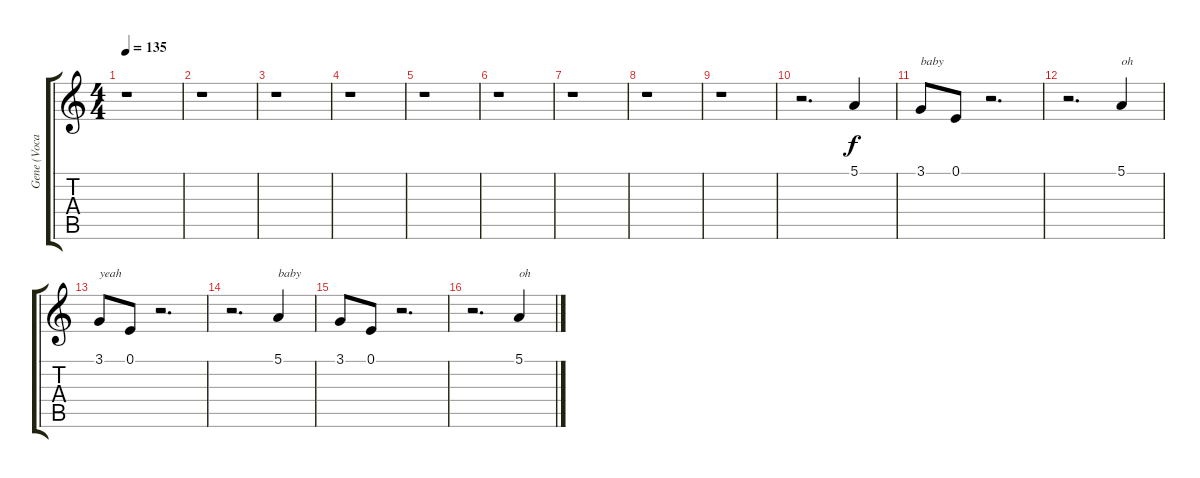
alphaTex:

\track ("Gene (Vocals)" "Gene (Voca") {instrument lead2sawtooth}
\staff {score tabs}
\tuning (E4 B3 G3 D3 A2 E2) {hide}
\ts (4 4)
\tempo 135
\clef g2
\ks c
r.1{dy f} |
r.1 |
r.1 |
r.1 |
r.1 |
r.1 |
r.1 |
r.1 |
r.1 |
r.2{d} 5.1.4{volume 12} |
3.1.8{txt "baby"} 0.1.8 r.2{d} |
r.2{d} 5.1.4{txt "oh"} |
3.1.8{txt "yeah"} 0.1.8 r.2{d} |
r.2{d} 5.1.4{txt "baby"} |
3.1.8 0.1.8 r.2{d} |
r.2{d} 5.1.4{txt "oh"}
